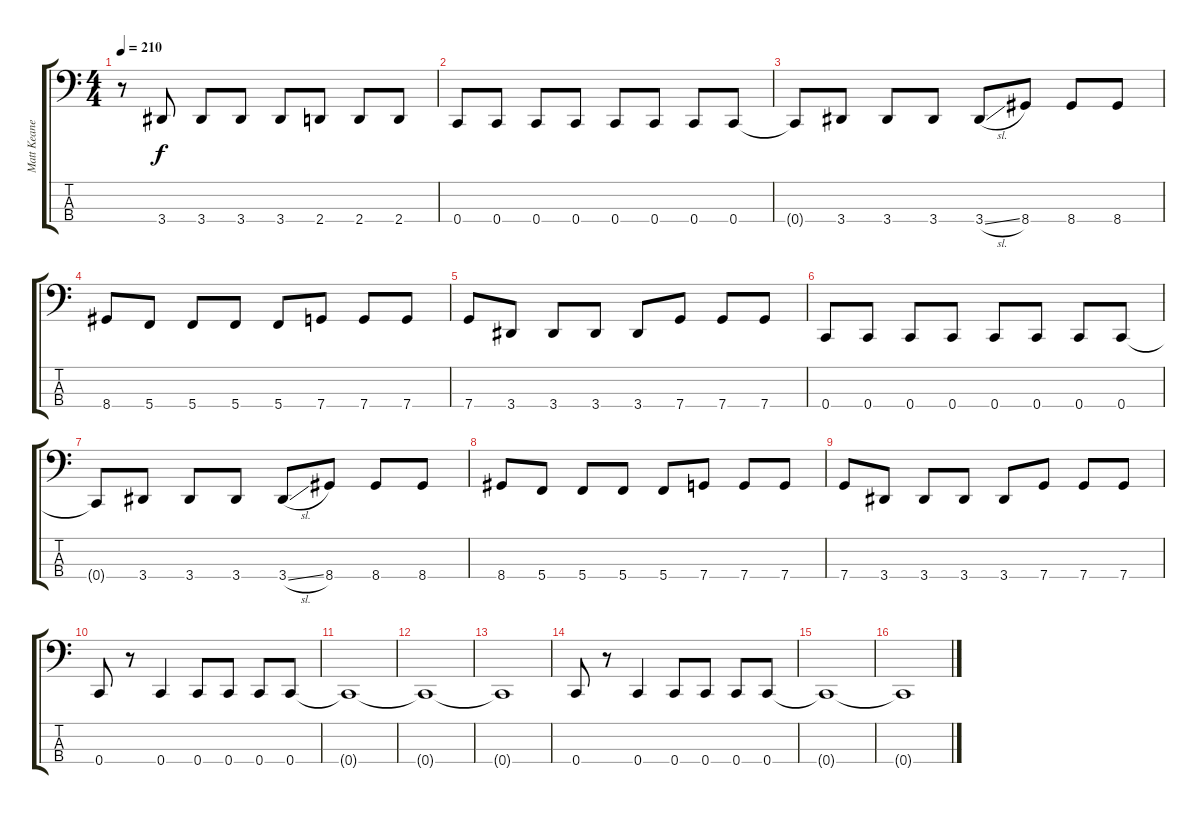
\track ("Matt Keane" "Matt Keane") {instrument electricbasspick}
\staff {score tabs}
\tuning (F2 C2 G1 C1) {hide}
\ts (4 4)
\tempo 210
\clef f4
\ks c
r.8{dy f} 3.4.8 3.4.8 3.4.8 3.4.8 2.4.8 2.4.8 2.4.8 |
0.4.8 0.4.8 0.4.8 0.4.8 0.4.8 0.4.8 0.4.8 0.4.8 |
0.4{t}.8 3.4.8 3.4.8 3.4.8 3.4{sl}.8 8.4.8 8.4.8 8.4.8 |
8.4.8 5.4.8 5.4.8 5.4.8 5.4.8 7.4.8 7.4.8 7.4.8 |
7.4.8 3.4.8 3.4.8 3.4.8 3.4.8 7.4.8 7.4.8 7.4.8 |
0.4.8 0.4.8 0.4.8 0.4.8 0.4.8 0.4.8 0.4.8 0.4.8 |
0.4{t}.8 3.4.8 3.4.8 3.4.8 3.4{sl}.8 8.4.8 8.4.8 8.4.8 |
8.4.8 5.4.8 5.4.8 5.4.8 5.4.8 7.4.8 7.4.8 7.4.8 |
7.4.8 3.4.8 3.4.8 3.4.8 3.4.8 7.4.8 7.4.8 7.4.8 |
0.4.8 r.8 0.4.4 0.4.8 0.4.8 0.4.8 0.4.8 |
0.4{t}.1 |
0.4{t}.1 |
0.4{t}.1 |
0.4.8 r.8 0.4.4 0.4.8 0.4.8 0.4.8 0.4.8 |
0.4{t}.1 |
0.4{t}.1
